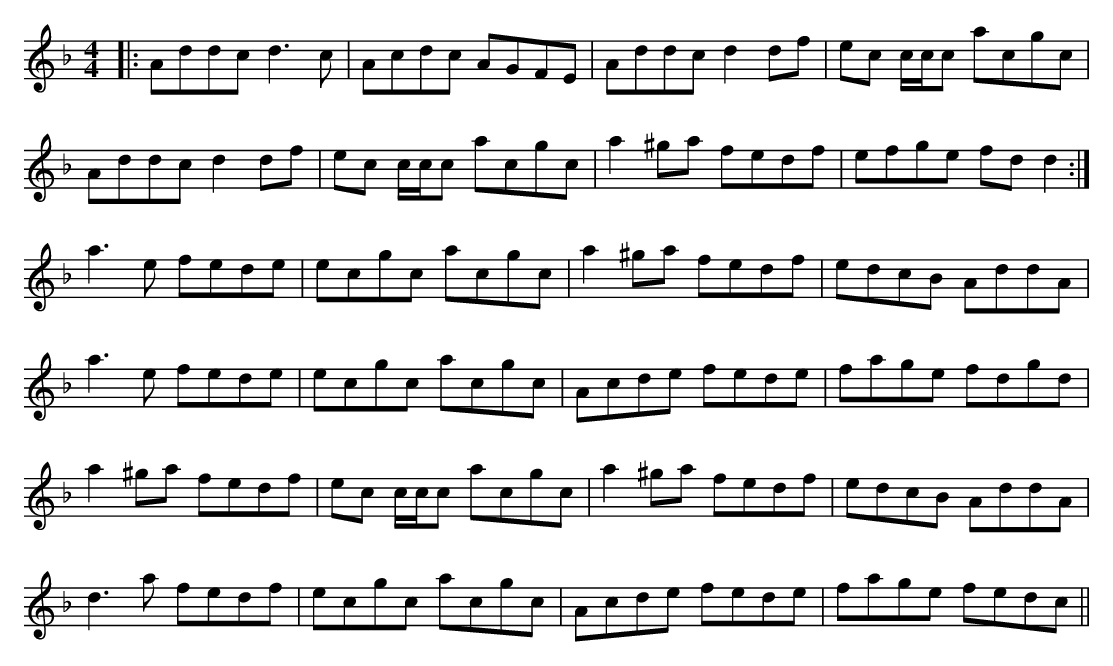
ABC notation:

X:1
M:4/4
K:Dmin
|:Addc d3c|Acdc AGFE|Addc d2df|ec c/c/c acgc|
Addc d2df|ec c/c/c acgc|a2^ga fedf|efge fdd2:|
a3e fede|ecgc acgc|a2^ga fedf|edcB AddA|
a3e fede|ecgc acgc|Acde fede|fage fdgd|
a2^ga fedf|ec c/c/c acgc|a2^ga fedf|edcB AddA|
d3a fedf|ecgc acgc|Acde fede|fage fedc||
